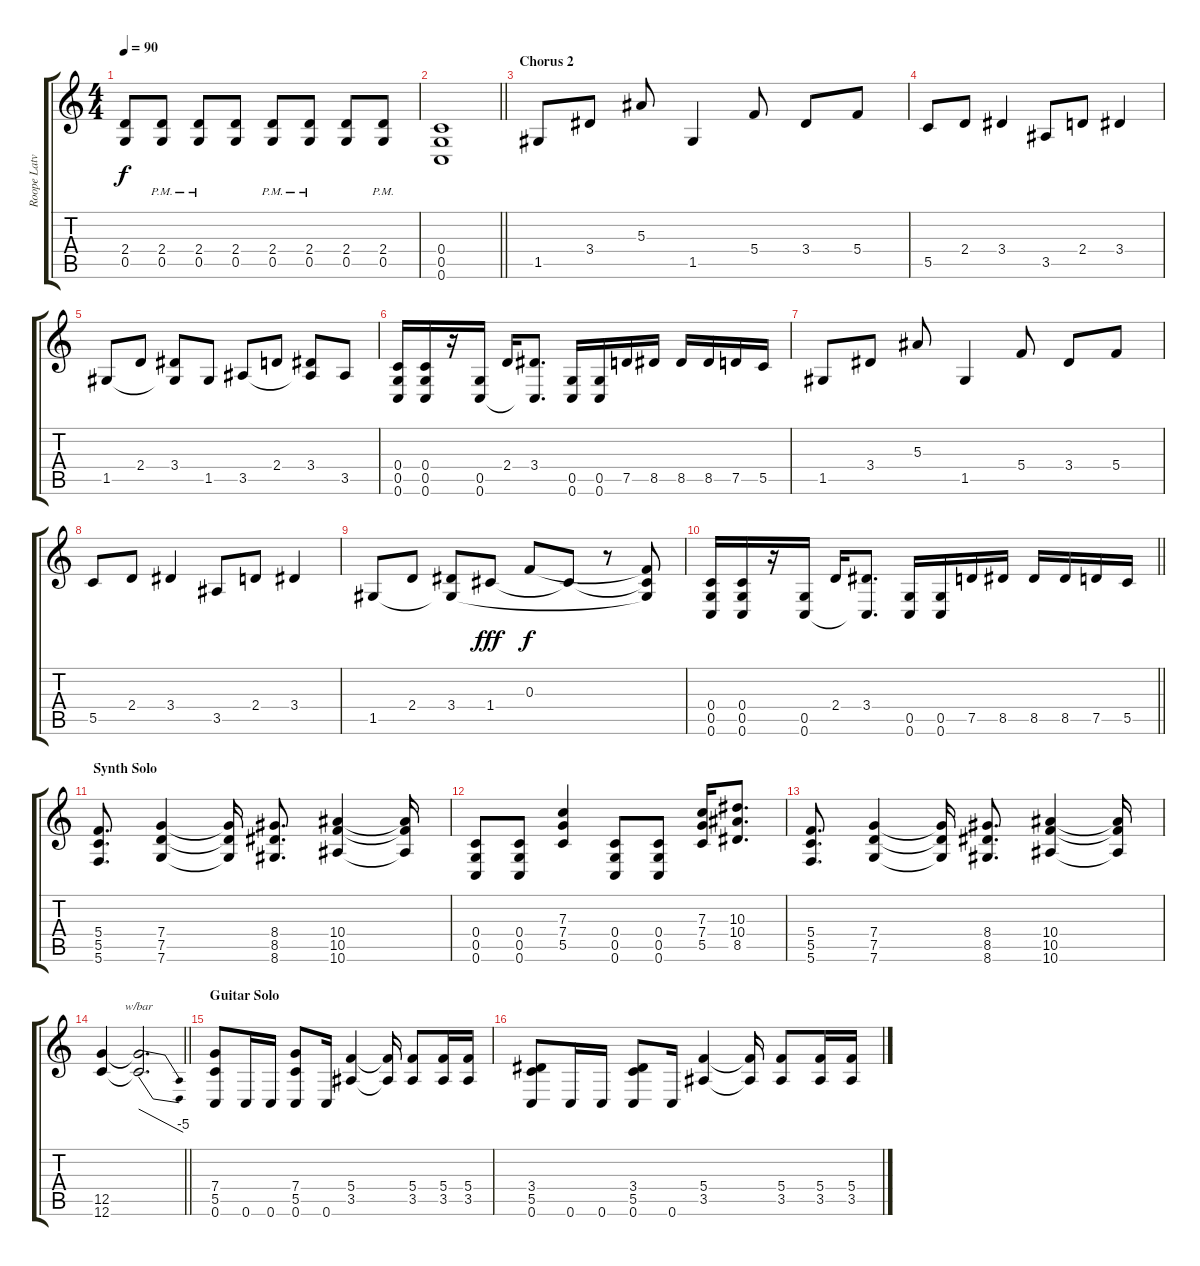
\track ("Roope Latvala" "Roope Latv") {instrument distortionguitar}
\staff {score tabs}
\tuning (D4 A3 F3 C3 G2 C2) {hide}
\ts (4 4)
\tempo 90
\clef g2
\ks c
(2.4 0.5).8{dy f} (2.4{pm} 0.5{pm}).8 (2.4{pm} 0.5{pm}).8 (2.4 0.5).8 (2.4{pm} 0.5{pm}).8 (2.4{pm} 0.5{pm}).8 (2.4 0.5).8 (2.4{pm} 0.5{pm}).8 |
\barLineRight lightlight
(0.4 0.5 0.6).1 |
\section ("" "Chorus 2")
1.5.8 3.4.8 5.3.8 1.5.4 5.4.8 3.4.8 5.4.8 |
5.5.8 2.4.8 3.4.4 3.5.8 2.4.8 3.4.4 |
1.5.8 2.4.8 (3.4 1.5{t}).8 1.5.8 3.5.8 2.4.8 (3.4 3.5{t}).8 3.5.8 |
(0.4 0.5 0.6).16 (0.4 0.5 0.6).16 r.16 (0.5 0.6).16 2.4.16 (3.4 0.6{t}).8{d} (0.5 0.6).16 (0.5 0.6).16 7.5.16 8.5.16 8.5.16 8.5.16 7.5.16 5.5.16 |
1.5.8 3.4.8 5.3.8 1.5.4 5.4.8 3.4.8 5.4.8 |
5.5.8 2.4.8 3.4.4 3.5.8 2.4.8 3.4.4 |
1.5.8 2.4.8 (3.4 1.5{t}).8 1.4.8{dy fff} 0.3.8{dy f} 1.4{t}.8 r.8 (0.3{t} 1.4{t} 1.5{t}).8 |
\barLineRight lightlight
(0.4 0.5 0.6).16 (0.4 0.5 0.6).16 r.16 (0.5 0.6).16 2.4.16 (3.4 0.6{t}).8{d} (0.5 0.6).16 (0.5 0.6).16 7.5.16 8.5.16 8.5.16 8.5.16 7.5.16 5.5.16 |
\section ("" "Synth Solo")
(5.4 5.5 5.6).8{d} (7.4 7.5 7.6).4 (7.4{t} 7.5{t} 7.6{t}).16 (8.4 8.5 8.6).8{d} (10.4 10.5 10.6).4 (10.4{t} 10.5{t} 10.6{t}).16 |
(0.4 0.5 0.6).8 (0.4 0.5 0.6).8 (7.3 7.4 5.5).4 (0.4 0.5 0.6).8 (0.4 0.5 0.6).8 (7.3 7.4 5.5).16 (10.3 10.4 8.5).8{d} |
(5.4 5.5 5.6).8{d} (7.4 7.5 7.6).4 (7.4{t} 7.5{t} 7.6{t}).16 (8.4 8.5 8.6).8{d} (10.4 10.5 10.6).4 (10.4{t} 10.5{t} 10.6{t}).16 |
\barLineRight lightlight
(12.5 12.6).4 (12.5{t} 12.6{t}).2{d tbe (dive default 0 0 60 -20)} |
\section ("" "Guitar Solo")
(7.4 5.5 0.6).8 0.6.16 0.6.16 (7.4 5.5 0.6).8 0.6.16 (5.4 3.5).4 (5.4{t} 3.5{t}).16 (5.4 3.5).8 (5.4 3.5).16 (5.4 3.5).16 |
(3.4 5.5 0.6).8 0.6.16 0.6.16 (3.4 5.5 0.6).8 0.6.16 (5.4 3.5).4 (5.4{t} 3.5{t}).16 (5.4 3.5).8 (5.4 3.5).16 (5.4 3.5).16
